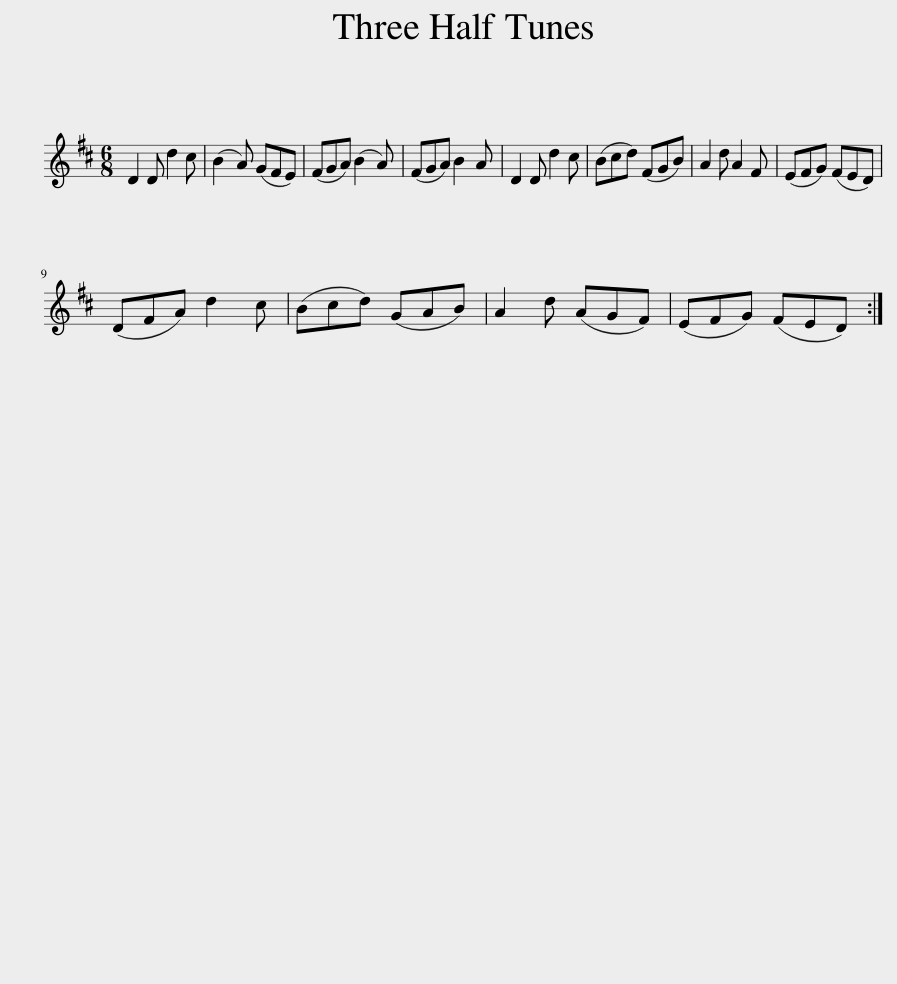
X:1
L:1/8
M:6/8
I:linebreak $
K:D
V:1 treble
V:1
 D2 D d2 c | (B2 A) (GFE) | (FGA) (B2 A) | (FGA) B2 A | D2 D d2 c | %5
 (Bcd) (FGB) | A2 d A2 F | (EFG) (FED) |$ (DFA) d2 c | (Bcd) (GAB) | %10
 A2 d (AGF) | (EFG) (FED) :| %12
